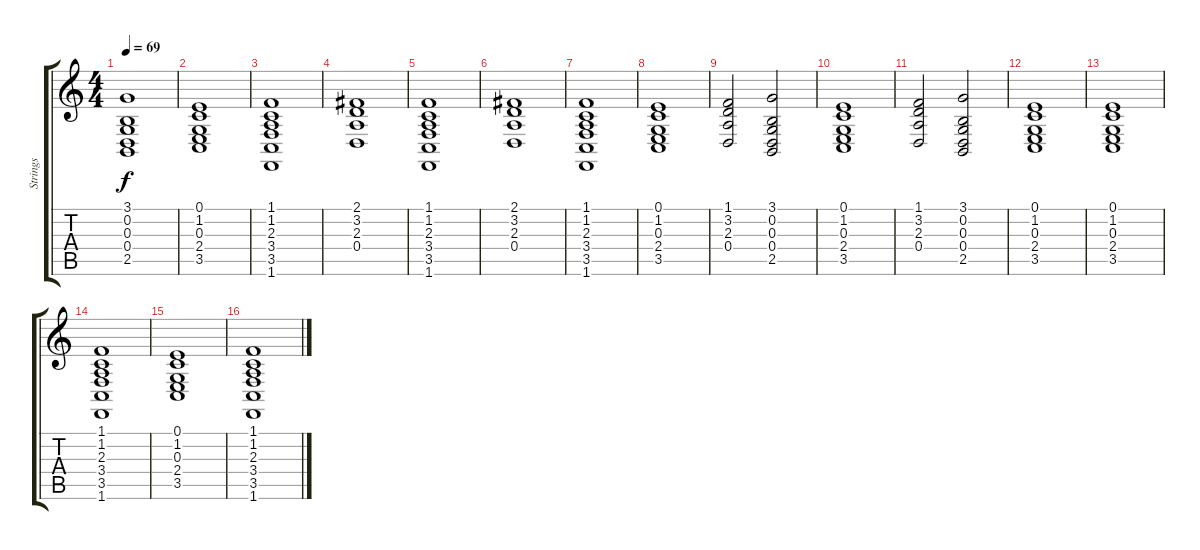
\track ("Strings" "Strings") {instrument stringensemble1}
\staff {score tabs}
\tuning (E4 B3 G3 D3 A2 E2) {hide}
\ts (4 4)
\tempo 69
\clef g2
\ks c
(3.1 0.2 0.3 0.4 2.5).1{dy f} |
(0.1 1.2 0.3 2.4 3.5).1 |
(1.1 1.2 2.3 3.4 3.5 1.6).1 |
(2.1 3.2 2.3 0.4).1 |
(1.1 1.2 2.3 3.4 3.5 1.6).1 |
(2.1 3.2 2.3 0.4).1 |
(1.1 1.2 2.3 3.4 3.5 1.6).1 |
(0.1 1.2 0.3 2.4 3.5).1 |
(1.1 3.2 2.3 0.4).2 (3.1 0.2 0.3 0.4 2.5).2 |
(0.1 1.2 0.3 2.4 3.5).1 |
(1.1 3.2 2.3 0.4).2 (3.1 0.2 0.3 0.4 2.5).2 |
(0.1 1.2 0.3 2.4 3.5).1{volume 6} |
(0.1 1.2 0.3 2.4 3.5).1 |
(1.1 1.2 2.3 3.4 3.5 1.6).1 |
(0.1 1.2 0.3 2.4 3.5).1 |
(1.1 1.2 2.3 3.4 3.5 1.6).1
